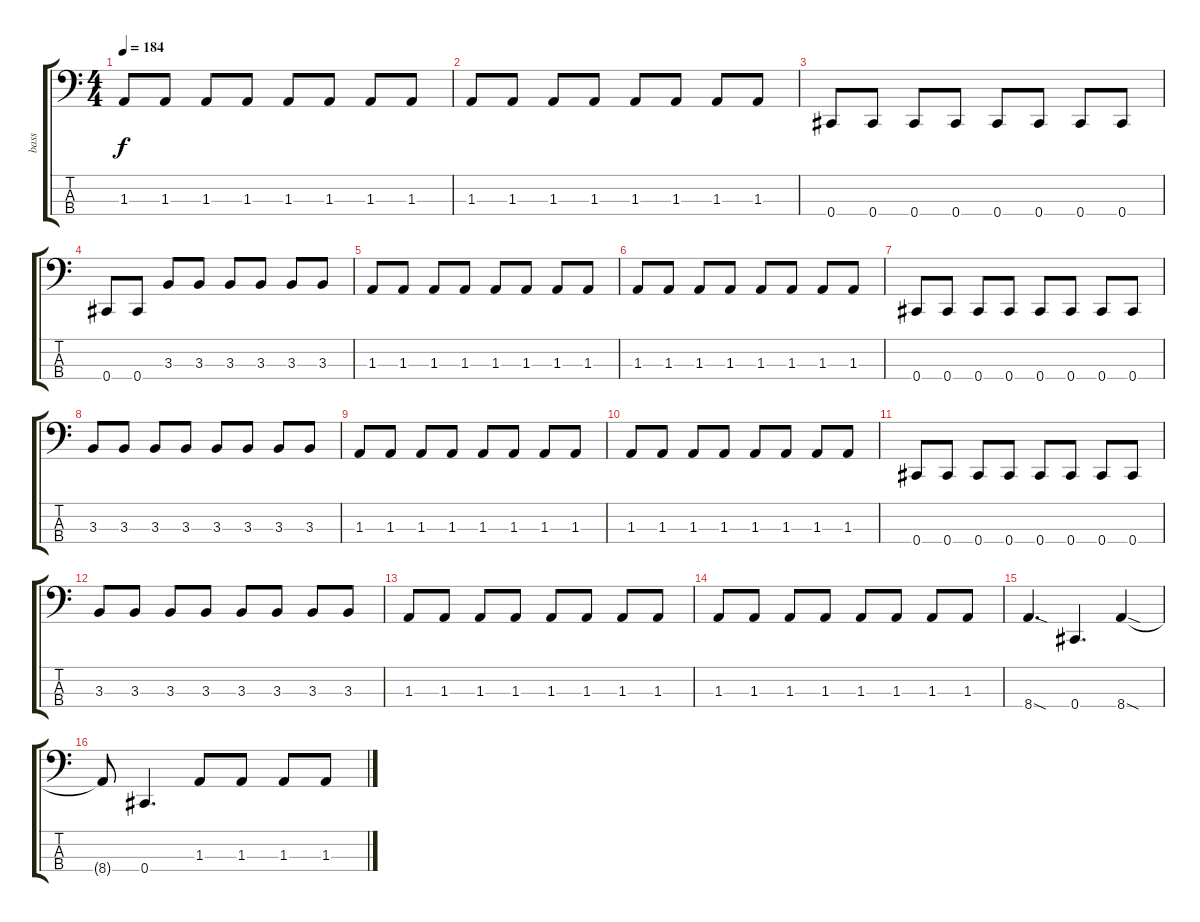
\track ("bass" "bass") {instrument electricbassfinger}
\staff {score tabs}
\tuning (Gb2 Db2 Ab1 Db1) {hide}
\ts (4 4)
\tempo 184
\clef f4
\ks c
1.3.8{dy f} 1.3.8 1.3.8 1.3.8 1.3.8 1.3.8 1.3.8 1.3.8 |
1.3.8 1.3.8 1.3.8 1.3.8 1.3.8 1.3.8 1.3.8 1.3.8 |
0.4.8 0.4.8 0.4.8 0.4.8 0.4.8 0.4.8 0.4.8 0.4.8 |
0.4.8 0.4.8 3.3.8 3.3.8 3.3.8 3.3.8 3.3.8 3.3.8 |
1.3.8 1.3.8 1.3.8 1.3.8 1.3.8 1.3.8 1.3.8 1.3.8 |
1.3.8 1.3.8 1.3.8 1.3.8 1.3.8 1.3.8 1.3.8 1.3.8 |
0.4.8 0.4.8 0.4.8 0.4.8 0.4.8 0.4.8 0.4.8 0.4.8 |
3.3.8 3.3.8 3.3.8 3.3.8 3.3.8 3.3.8 3.3.8 3.3.8 |
1.3.8 1.3.8 1.3.8 1.3.8 1.3.8 1.3.8 1.3.8 1.3.8 |
1.3.8 1.3.8 1.3.8 1.3.8 1.3.8 1.3.8 1.3.8 1.3.8 |
0.4.8 0.4.8 0.4.8 0.4.8 0.4.8 0.4.8 0.4.8 0.4.8 |
3.3.8 3.3.8 3.3.8 3.3.8 3.3.8 3.3.8 3.3.8 3.3.8 |
1.3.8 1.3.8 1.3.8 1.3.8 1.3.8 1.3.8 1.3.8 1.3.8 |
1.3.8 1.3.8 1.3.8 1.3.8 1.3.8 1.3.8 1.3.8 1.3.8 |
8.4{sod}.4{d} 0.4.4{d} 8.4{sod}.4 |
8.4{t}.8 0.4.4{d} 1.3.8 1.3.8 1.3.8 1.3.8
